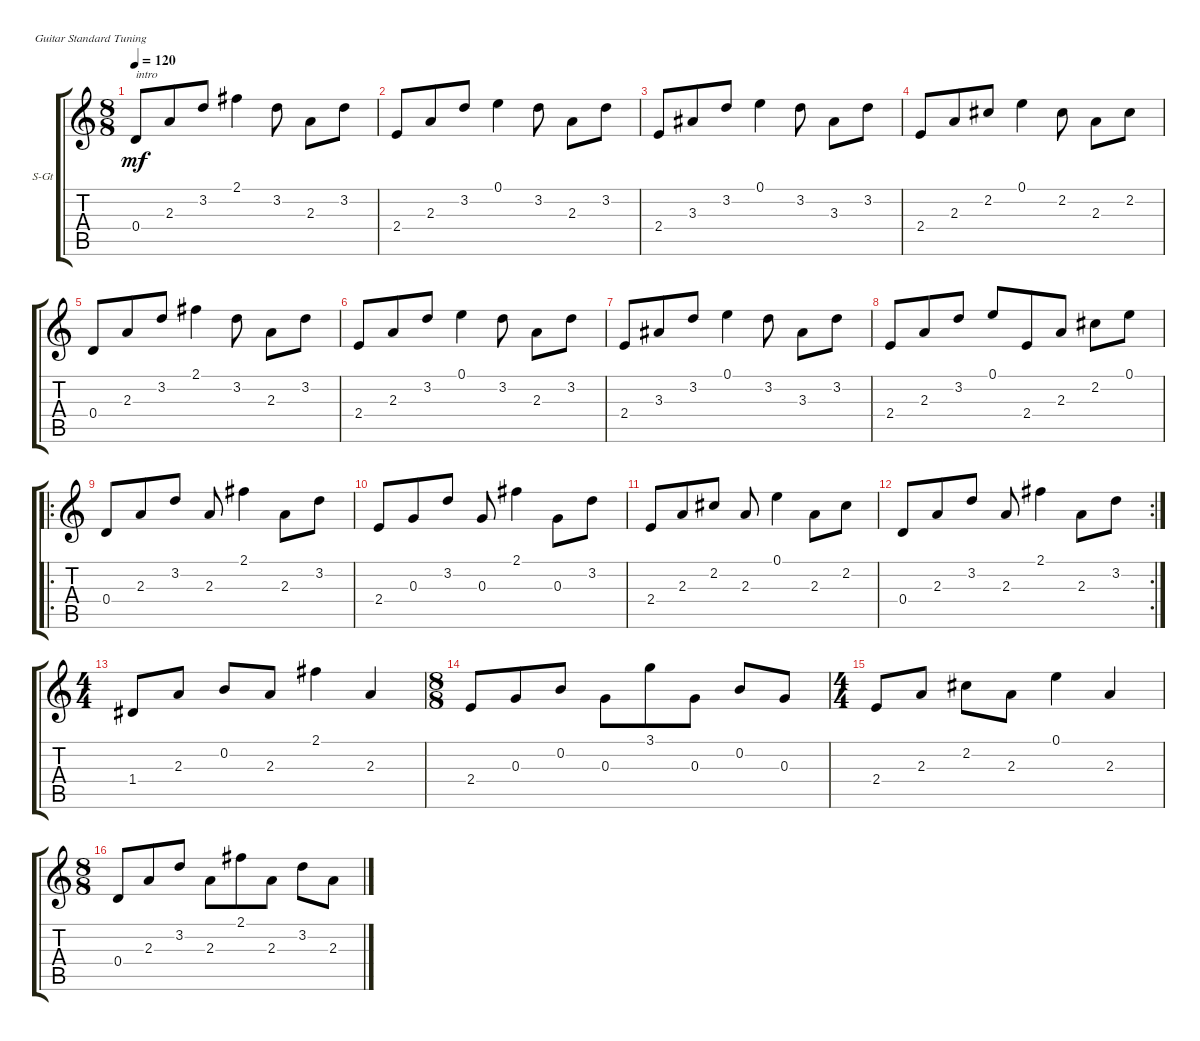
\defaultSystemsLayout 4
\bracketExtendMode groupsimilarinstruments
\firstSystemTrackNameOrientation horizontal
\otherSystemsTrackNameOrientation horizontal
\track ("Steel Guitar" "S-Gt") {instrument acousticguitarsteel}
\staff {score tabs}
\tuning (E4 B3 G3 D3 A2 E2)
\ts (8 8)
\tempo 120
\clef g2
\ks c
0.4.8{txt "intro" dy mf instrument acousticguitarsteel} 2.3.8 3.2.8 2.1.4 3.2.8 2.3.8 3.2.8 |
2.4.8 2.3.8 3.2.8 0.1.4 3.2.8 2.3.8 3.2.8 |
2.4.8 3.3.8 3.2.8 0.1.4 3.2.8 3.3.8 3.2.8 |
2.4.8 2.3.8 2.2.8 0.1.4 2.2.8 2.3.8 2.2.8 |
0.4.8 2.3.8 3.2.8 2.1.4 3.2.8 2.3.8 3.2.8 |
2.4.8 2.3.8 3.2.8 0.1.4 3.2.8 2.3.8 3.2.8 |
2.4.8 3.3.8 3.2.8 0.1.4 3.2.8 3.3.8 3.2.8 |
2.4.8 2.3.8 3.2.8 0.1.8 2.4.8 2.3.8 2.2.8 0.1.8 |
\ro
0.4.8 2.3.8 3.2.8 2.3.8 2.1.4 2.3.8 3.2.8 |
2.4.8 0.3.8 3.2.8 0.3.8 2.1.4 0.3.8 3.2.8 |
2.4.8 2.3.8 2.2.8 2.3.8 0.1.4 2.3.8 2.2.8 |
\rc 2
0.4.8 2.3.8 3.2.8 2.3.8 2.1.4 2.3.8 3.2.8 |
\ts (4 4)
1.4.8 2.3.8 0.2.8 2.3.8 2.1.4 2.3.4 |
\ts (8 8)
2.4.8 0.3.8 0.2.8 0.3.8 3.1.8 0.3.8 0.2.8 0.3.8 |
\ts (4 4)
2.4.8 2.3.8 2.2.8 2.3.8 0.1.4 2.3.4 |
\ts (8 8)
0.4.8 2.3.8 3.2.8 2.3.8 2.1.8 2.3.8 3.2.8 2.3.8
